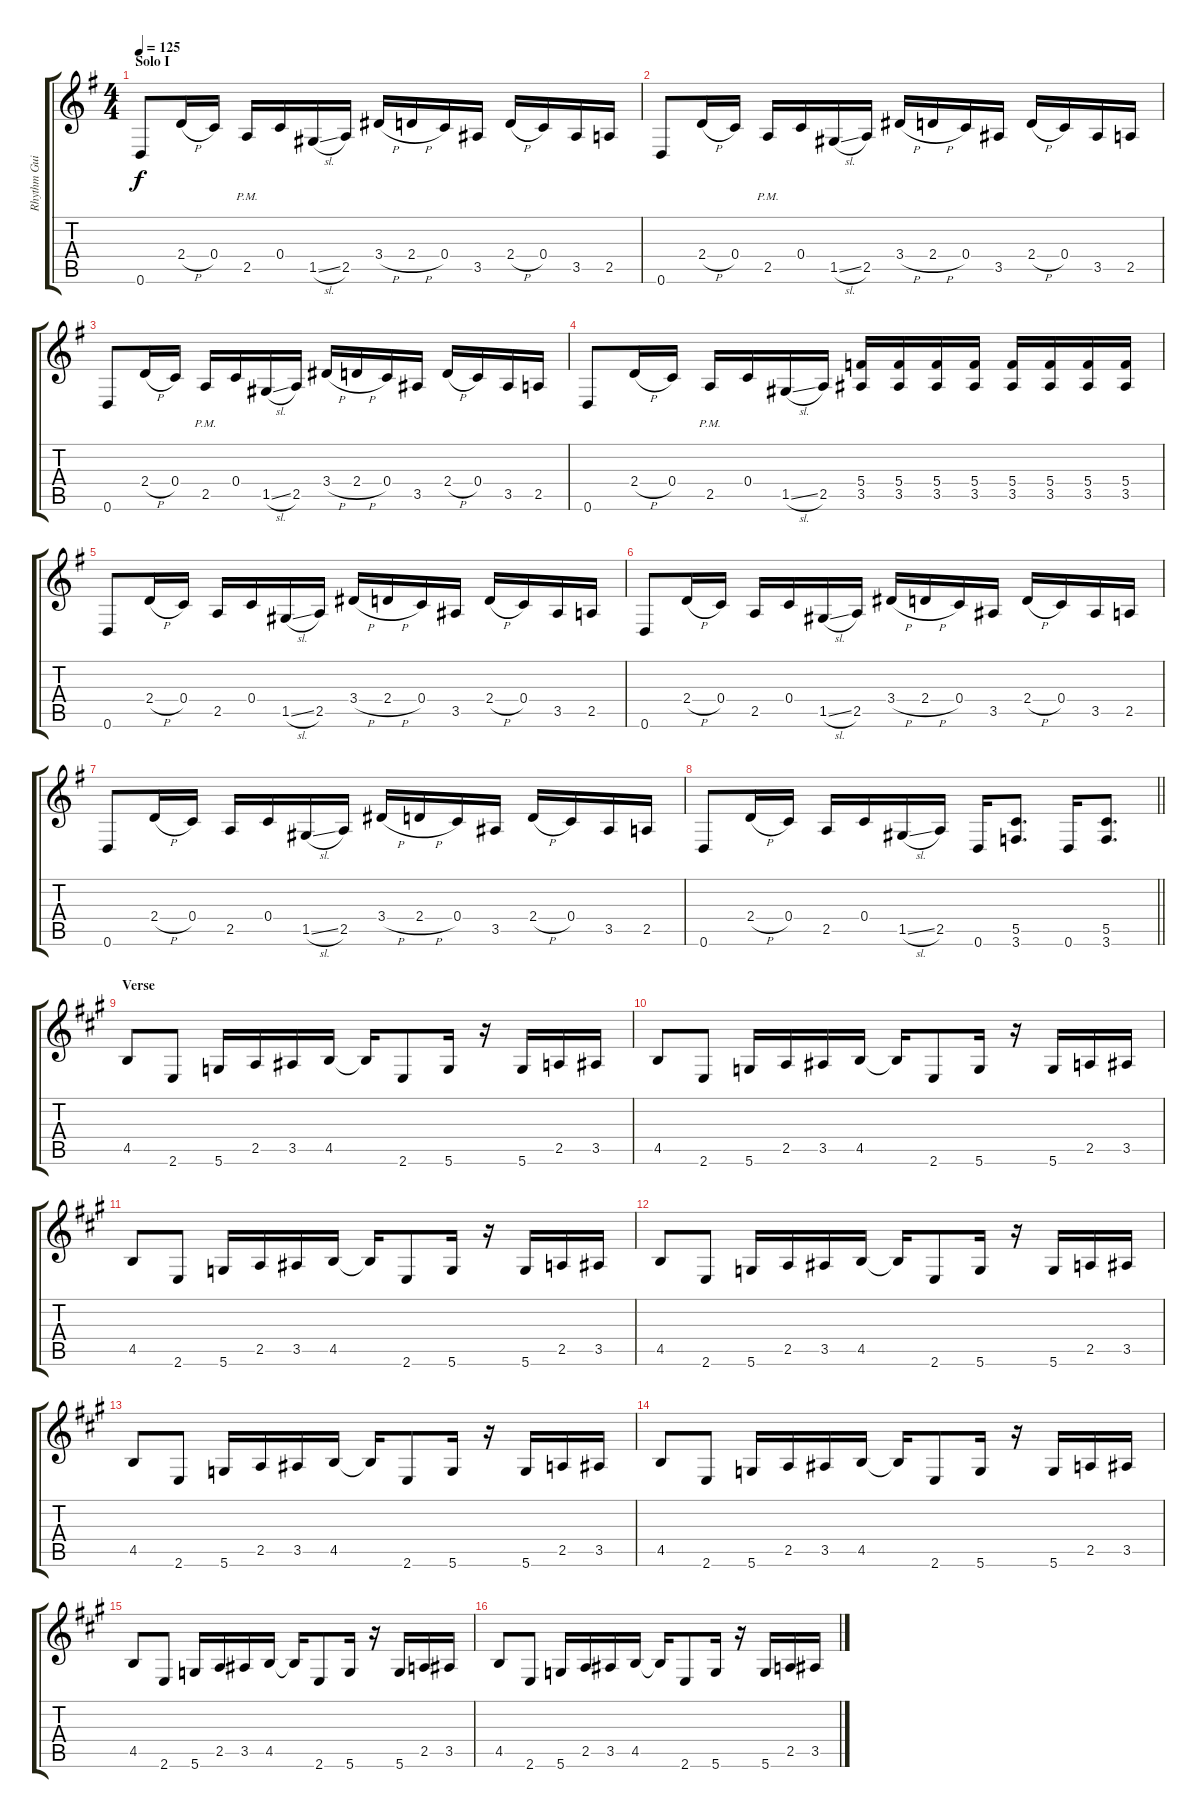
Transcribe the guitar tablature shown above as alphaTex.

\track ("Rhythm Guitar II" "Rhythm Gui") {instrument distortionguitar}
\staff {score tabs}
\tuning (D4 A3 F3 C3 G2 D2) {hide}
\ts (4 4)
\section ("" "Solo I")
\tempo 125
\clef g2
\ks eminor
0.6.8{dy f volume 12} 2.4{h}.16 0.4.16 2.5{pm}.16 0.4.16 1.5{sl}.16 2.5.16 3.4{h}.16 2.4{h}.16 0.4.16 3.5.16 2.4{h}.16 0.4.16 3.5.16 2.5.16 |
0.6.8 2.4{h}.16 0.4.16 2.5{pm}.16 0.4.16 1.5{sl}.16 2.5.16 3.4{h}.16 2.4{h}.16 0.4.16 3.5.16 2.4{h}.16 0.4.16 3.5.16 2.5.16 |
0.6.8 2.4{h}.16 0.4.16 2.5{pm}.16 0.4.16 1.5{sl}.16 2.5.16 3.4{h}.16 2.4{h}.16 0.4.16 3.5.16 2.4{h}.16 0.4.16 3.5.16 2.5.16 |
0.6.8 2.4{h}.16 0.4.16 2.5{pm}.16 0.4.16 1.5{sl}.16 2.5.16 (5.4 3.5).16 (5.4 3.5).16 (5.4 3.5).16 (5.4 3.5).16 (5.4 3.5).16 (5.4 3.5).16 (5.4 3.5).16 (5.4 3.5).16 |
0.6.8 2.4{h}.16 0.4.16 2.5.16 0.4.16 1.5{sl}.16 2.5.16 3.4{h}.16 2.4{h}.16 0.4.16 3.5.16 2.4{h}.16 0.4.16 3.5.16 2.5.16 |
0.6.8 2.4{h}.16 0.4.16 2.5.16 0.4.16 1.5{sl}.16 2.5.16 3.4{h}.16 2.4{h}.16 0.4.16 3.5.16 2.4{h}.16 0.4.16 3.5.16 2.5.16 |
0.6.8 2.4{h}.16 0.4.16 2.5.16 0.4.16 1.5{sl}.16 2.5.16 3.4{h}.16 2.4{h}.16 0.4.16 3.5.16 2.4{h}.16 0.4.16 3.5.16 2.5.16 |
\barLineRight lightlight
0.6.8 2.4{h}.16 0.4.16 2.5.16 0.4.16 1.5{sl}.16 2.5.16 0.6.16 (5.5 3.6).8{d} 0.6.16 (5.5 3.6).8{d} |
\section ("" "Verse")
\ks f#minor
4.5.8{volume 13} 2.6.8 5.6.16 2.5.16 3.5.16 4.5.16 4.5{t}.16 2.6.8 5.6.16 r.16 5.6.16 2.5.16 3.5.16 |
4.5.8 2.6.8 5.6.16 2.5.16 3.5.16 4.5.16 4.5{t}.16 2.6.8 5.6.16 r.16 5.6.16 2.5.16 3.5.16 |
4.5.8 2.6.8 5.6.16 2.5.16 3.5.16 4.5.16 4.5{t}.16 2.6.8 5.6.16 r.16 5.6.16 2.5.16 3.5.16 |
4.5.8 2.6.8 5.6.16 2.5.16 3.5.16 4.5.16 4.5{t}.16 2.6.8 5.6.16 r.16 5.6.16 2.5.16 3.5.16 |
4.5.8 2.6.8 5.6.16 2.5.16 3.5.16 4.5.16 4.5{t}.16 2.6.8 5.6.16 r.16 5.6.16 2.5.16 3.5.16 |
4.5.8 2.6.8 5.6.16 2.5.16 3.5.16 4.5.16 4.5{t}.16 2.6.8 5.6.16 r.16 5.6.16 2.5.16 3.5.16 |
4.5.8 2.6.8 5.6.16 2.5.16 3.5.16 4.5.16 4.5{t}.16 2.6.8 5.6.16 r.16 5.6.16 2.5.16 3.5.16 |
4.5.8 2.6.8 5.6.16 2.5.16 3.5.16 4.5.16 4.5{t}.16 2.6.8 5.6.16 r.16 5.6.16 2.5.16 3.5.16
